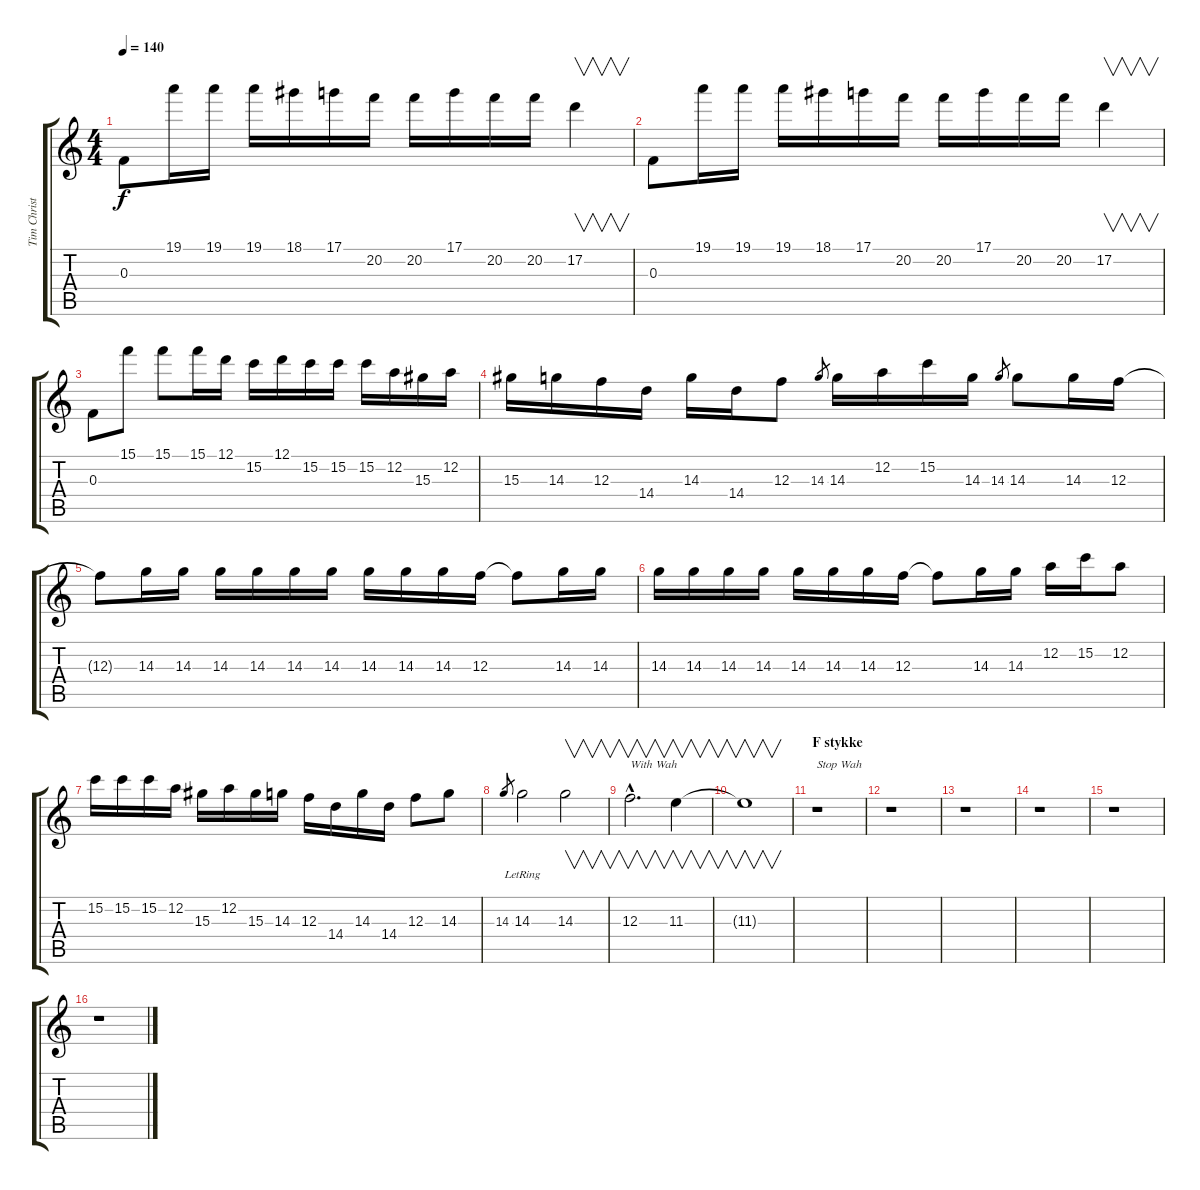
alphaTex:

\track ("Tim Christensen (Guitar 2)" "Tim Christ") {instrument distortionguitar}
\staff {score tabs}
\tuning (D4 A3 F3 C3 G2 D2) {hide}
\ts (4 4)
\tempo 140
\clef g2
\ks c
0.3.8{dy f} 19.1.16 19.1.16 19.1.16 18.1.16 17.1.16 20.2.16 20.2.16 17.1.16 20.2.16 20.2.16 17.2.4{v} |
0.3.8 19.1.16 19.1.16 19.1.16 18.1.16 17.1.16 20.2.16 20.2.16 17.1.16 20.2.16 20.2.16 17.2.4{v} |
0.3.8 15.1.8 15.1.8 15.1.16 12.1.16 15.2.16 12.1.16 15.2.16 15.2.16 15.2.16 12.2.16 15.3.16 12.2.16 |
15.3.16 14.3.16 12.3.16 14.4.16 14.3.16 14.4.16 12.3.8 14.3.8{gr} 14.3.16 12.2.16 15.2.16 14.3.16 14.3.8{gr} 14.3.8 14.3.16 12.3.16 |
12.3{t}.8 14.3.16 14.3.16 14.3.16 14.3.16 14.3.16 14.3.16 14.3.16 14.3.16 14.3.16 12.3.16 12.3{t}.8 14.3.16 14.3.16 |
14.3.16 14.3.16 14.3.16 14.3.16 14.3.16 14.3.16 14.3.16 12.3.16 12.3{t}.8 14.3.16 14.3.16 12.2.16 15.2.16 12.2.8 |
15.2.16 15.2.16 15.2.16 12.2.16 15.3.16 12.2.16 15.3.16 14.3.16 12.3.16 14.4.16 14.3.16 14.4.16 12.3.8 14.3.8 |
14.3.8{gr} 14.3{lr}.2 14.3.2{v} |
12.3{hac}.2{v d txt "With Wah"} 11.3.4{v} |
11.3{t}.1{v} |
\section ("" "F stykke")
r.1{txt "Stop Wah"} |
r.1 |
r.1 |
r.1 |
r.1 |
r.1
